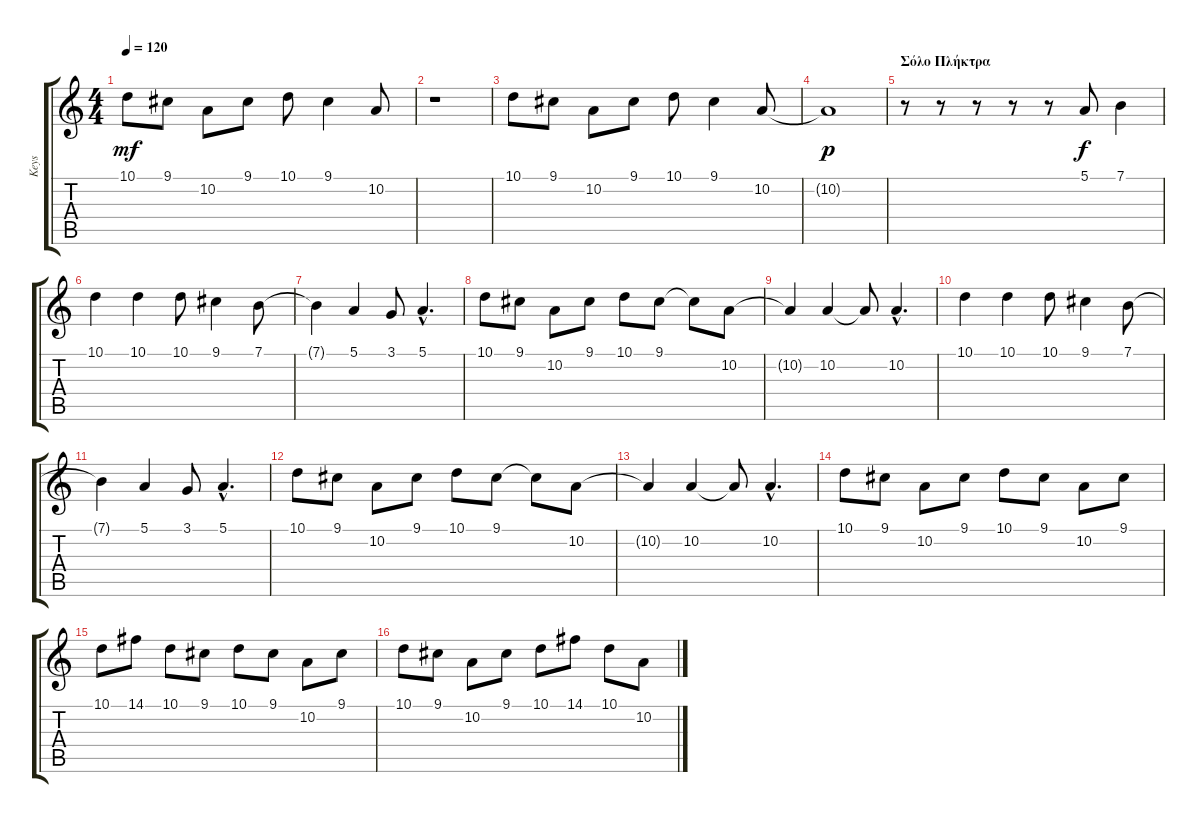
\track ("Keys" "Keys") {instrument oboe}
\staff {score tabs}
\tuning (E4 B3 G3 D3 A2 E2) {hide}
\ts (4 4)
\tempo 120
\clef g2
\ks c
10.1.8{dy mf} 9.1.8 10.2.8 9.1.8 10.1.8 9.1.4 10.2.8 |
r.1 |
10.1.8 9.1.8 10.2.8 9.1.8 10.1.8 9.1.4 10.2.8 |
10.2{t}.1{dy p} |
\section ("" "Σόλο Πλήκτρα")
r.8 r.8 r.8 r.8 r.8 5.1.8{dy f} 7.1.4 |
10.1.4 10.1.4 10.1.8 9.1.4 7.1.8 |
7.1{t}.4 5.1.4 3.1.8 5.1{hac}.4{d} |
10.1.8 9.1.8 10.2.8 9.1.8 10.1.8 9.1.8 9.1{t}.8 10.2.8 |
10.2{t}.4 10.2.4 10.2{t}.8 10.2{hac}.4{d} |
10.1.4 10.1.4 10.1.8 9.1.4 7.1.8 |
7.1{t}.4 5.1.4 3.1.8 5.1{hac}.4{d} |
10.1.8 9.1.8 10.2.8 9.1.8 10.1.8 9.1.8 9.1{t}.8 10.2.8 |
10.2{t}.4 10.2.4 10.2{t}.8 10.2{hac}.4{d} |
10.1.8 9.1.8 10.2.8 9.1.8 10.1.8 9.1.8 10.2.8 9.1.8 |
10.1.8 14.1.8 10.1.8 9.1.8 10.1.8 9.1.8 10.2.8 9.1.8 |
10.1.8 9.1.8 10.2.8 9.1.8 10.1.8 14.1.8 10.1.8 10.2.8
